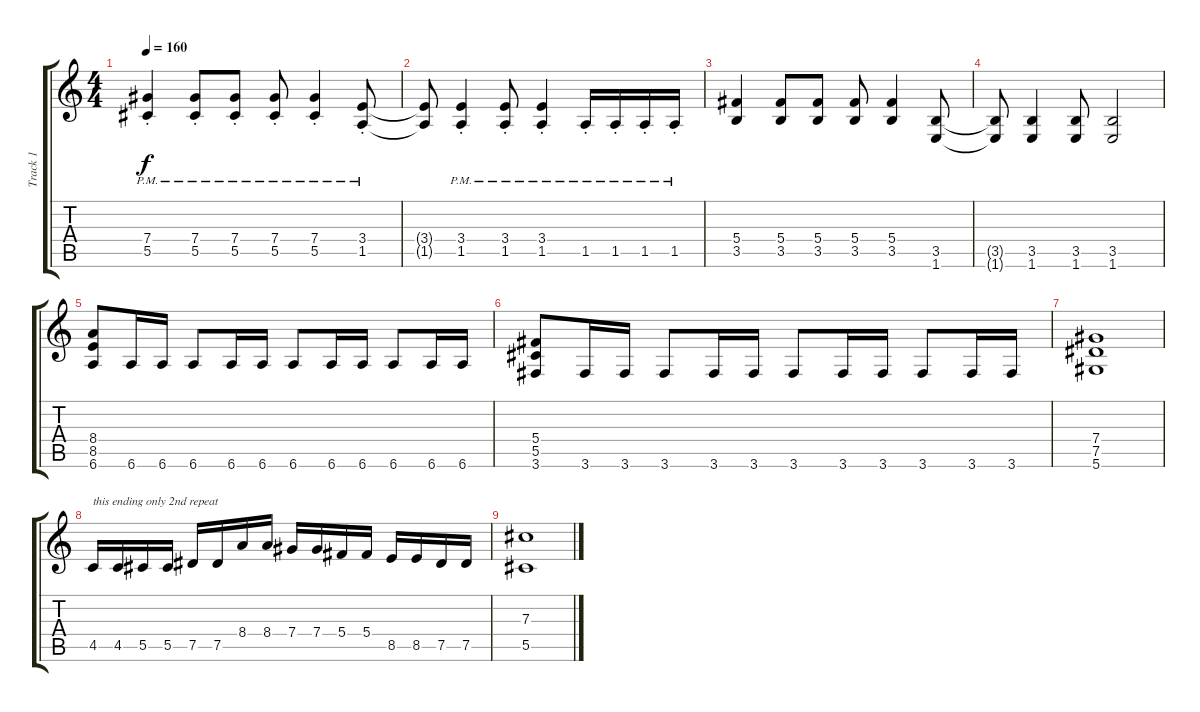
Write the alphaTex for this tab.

\track ("Track 1" "Track 1") {instrument distortionguitar}
\staff {score tabs}
\tuning (Eb4 Bb3 Gb3 Db3 Ab2 Eb2) {hide}
\ts (4 4)
\tempo 160
\clef g2
\ks c
(7.4{pm st} 5.5{pm st}).4{dy f} (7.4{pm st} 5.5{pm st}).8 (7.4{pm st} 5.5{pm st}).8 (7.4{pm st} 5.5{pm st}).8 (7.4{pm st} 5.5{pm st}).4 (3.4{pm st} 1.5{pm st}).8 |
(3.4{t} 1.5{t}).8 (3.4{pm st} 1.5{pm st}).4 (3.4{pm st} 1.5{pm st}).8 (3.4{pm st} 1.5{pm st}).4 1.5{pm st}.16 1.5{pm st}.16 1.5{pm st}.16 1.5{pm st}.16 |
(5.4 3.5).4 (5.4 3.5).8 (5.4 3.5).8 (5.4 3.5).8 (5.4 3.5).4 (3.5 1.6).8 |
(3.5{t} 1.6{t}).8 (3.5 1.6).4 (3.5 1.6).8 (3.5 1.6).2 |
(8.4 8.5 6.6).8 6.6.16 6.6.16 6.6.8 6.6.16 6.6.16 6.6.8 6.6.16 6.6.16 6.6.8 6.6.16 6.6.16 |
(5.4 5.5 3.6).8 3.6.16 3.6.16 3.6.8 3.6.16 3.6.16 3.6.8 3.6.16 3.6.16 3.6.8 3.6.16 3.6.16 |
(7.4 7.5 5.6).1 |
4.5.16{txt "this ending only 2nd repeat"} 4.5.16 5.5.16 5.5.16 7.5.16 7.5.16 8.4.16 8.4.16 7.4.16 7.4.16 5.4.16 5.4.16 8.5.16 8.5.16 7.5.16 7.5.16 |
(7.3 5.5).1
